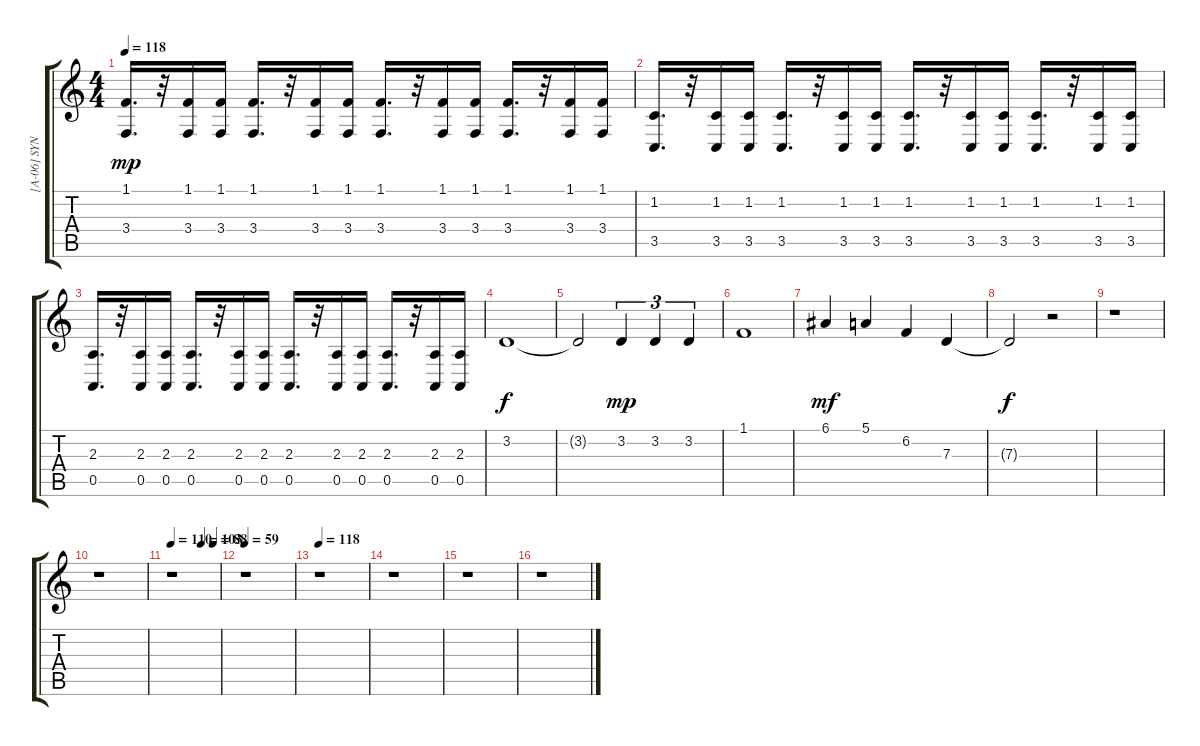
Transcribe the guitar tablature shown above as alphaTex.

\track ("[A-06] SYNTH" "[A-06] SYN") {instrument tuba}
\staff {score tabs}
\tuning (E4 B3 G3 D3 A2 E2) {hide}
\ts (4 4)
\tempo 118
\clef g2
\ks c
(1.1 3.4).16{d dy mp} r.32 (1.1 3.4).16 (1.1 3.4).16 (1.1 3.4).16{d} r.32 (1.1 3.4).16 (1.1 3.4).16 (1.1 3.4).16{d} r.32 (1.1 3.4).16 (1.1 3.4).16 (1.1 3.4).16{d} r.32 (1.1 3.4).16 (1.1 3.4).16 |
(1.2 3.5).16{d} r.32 (1.2 3.5).16 (1.2 3.5).16 (1.2 3.5).16{d} r.32 (1.2 3.5).16 (1.2 3.5).16 (1.2 3.5).16{d} r.32 (1.2 3.5).16 (1.2 3.5).16 (1.2 3.5).16{d} r.32 (1.2 3.5).16 (1.2 3.5).16 |
(2.3 0.5).16{d} r.32 (2.3 0.5).16 (2.3 0.5).16 (2.3 0.5).16{d} r.32 (2.3 0.5).16 (2.3 0.5).16 (2.3 0.5).16{d} r.32 (2.3 0.5).16 (2.3 0.5).16 (2.3 0.5).16{d} r.32 (2.3 0.5).16 (2.3 0.5).16 |
3.2.1{dy f} |
3.2{t}.2 3.2.4{tu (3 2) dy mp} 3.2.4{tu (3 2)} 3.2.4{tu (3 2)} |
1.1.1 |
6.1.4{dy mf} 5.1.4 6.2.4 7.3.4 |
7.3{t}.2{dy f} r.2 |
r.1 |
r.1 |
\tempo 110
\tempo (103 0.625)
\tempo (88 0.875)
r.1 |
\tempo 59
r.1 |
\tempo 118
r.1 |
r.1 |
r.1 |
r.1
